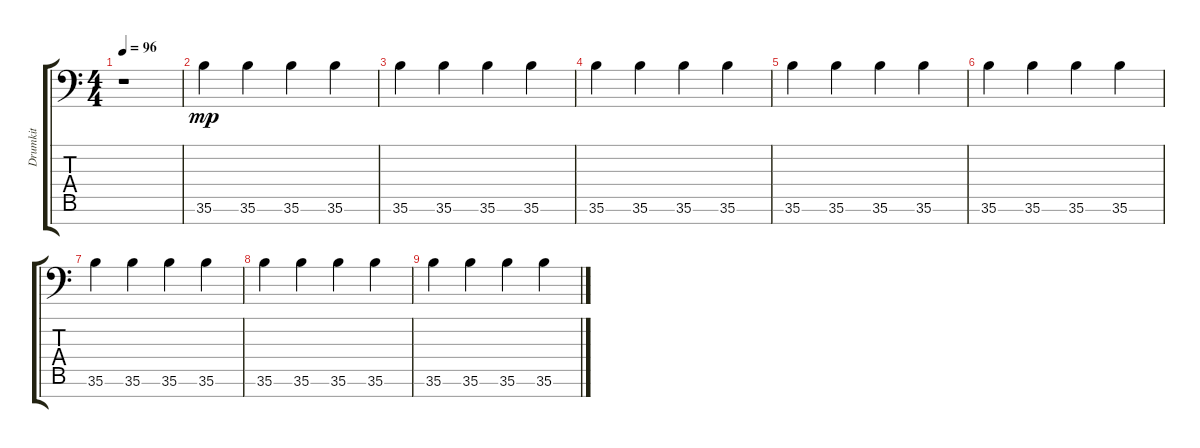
\track ("Drumkit" "Drumkit") {instrument acousticgrandpiano}
\staff {score tabs}
\tuning (C-1 C-1 C-1 C-1 C-1 C-1 C-1) {hide}
\ts (4 4)
\tempo 96
\clef f4
\ks c
r.1{dy mp} |
35.6.4 35.6.4 35.6.4 35.6.4 |
35.6.4 35.6.4 35.6.4 35.6.4 |
35.6.4 35.6.4 35.6.4 35.6.4 |
35.6.4 35.6.4 35.6.4 35.6.4 |
35.6.4 35.6.4 35.6.4 35.6.4 |
35.6.4 35.6.4 35.6.4 35.6.4 |
35.6.4 35.6.4 35.6.4 35.6.4 |
35.6.4 35.6.4 35.6.4 35.6.4
